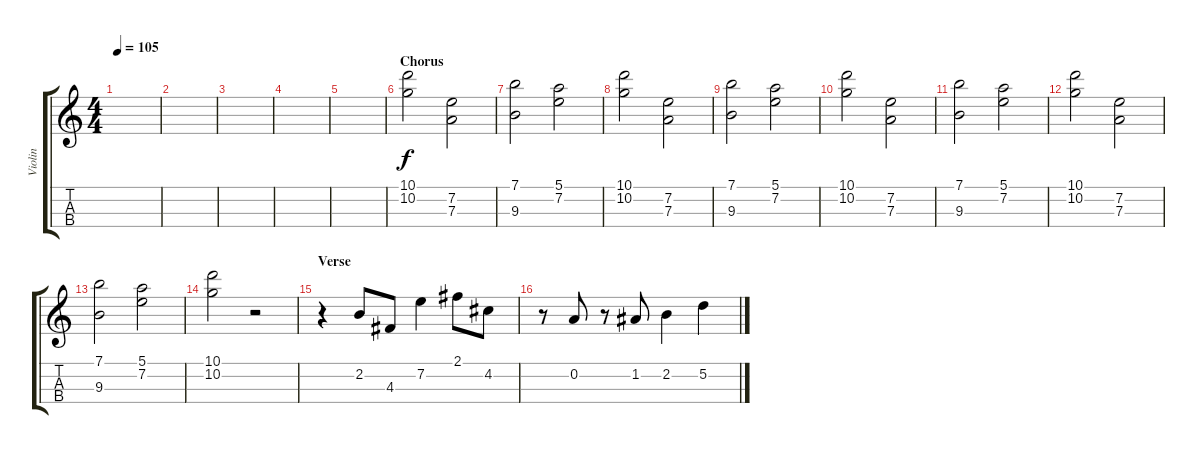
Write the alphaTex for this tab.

\track ("Violin" "Violin") {instrument violin}
\staff {score tabs}
\tuning (E5 A4 D4 G3) {hide}
\ts (4 4)
\tempo 105
\clef g2
\ks c
|
|
|
|
|
\section ("" "Chorus")
(10.1 10.2).2 (7.2 7.3).2 |
(7.1 9.3).2 (5.1 7.2).2 |
(10.1 10.2).2 (7.2 7.3).2 |
(7.1 9.3).2 (5.1 7.2).2 |
(10.1 10.2).2 (7.2 7.3).2 |
(7.1 9.3).2 (5.1 7.2).2 |
(10.1 10.2).2 (7.2 7.3).2 |
(7.1 9.3).2 (5.1 7.2).2 |
(10.1 10.2).2 r.2 |
\section ("" "Verse")
r.4 2.2.8 4.3.8 7.2.4 2.1.8 4.2.8 |
r.8 0.2.8 r.8 1.2.8 2.2.4 5.2.4
